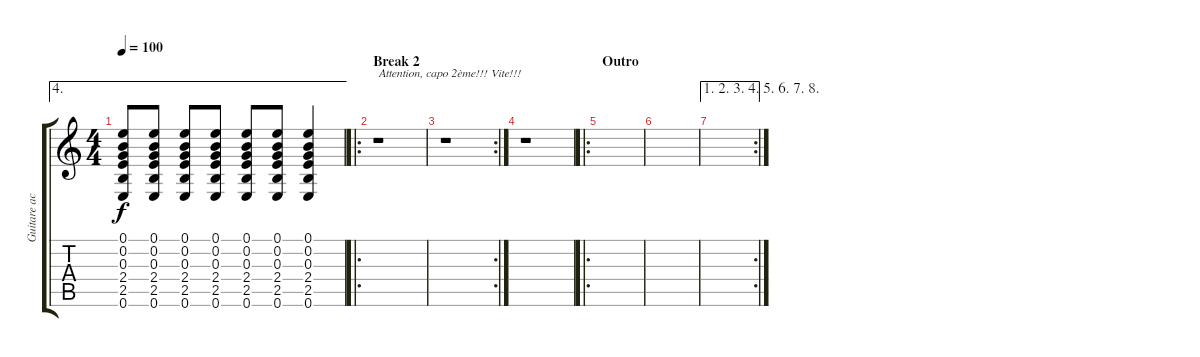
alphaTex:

\track ("Guitare acoustique" "Guitare ac") {instrument acousticguitarsteel}
\staff {score tabs}
\tuning (E4 B3 G3 D3 A2 E2) {hide}
\ae 4
\ts (4 4)
\tempo 100
\clef g2
\ks c
(0.1 0.2 0.3 2.4 2.5 0.6).8{dy f} (0.1 0.2 0.3 2.4 2.5 0.6).8 (0.1 0.2 0.3 2.4 2.5 0.6).8 (0.1 0.2 0.3 2.4 2.5 0.6).8 (0.1 0.2 0.3 2.4 2.5 0.6).8 (0.1 0.2 0.3 2.4 2.5 0.6).8 (0.1 0.2 0.3 2.4 2.5 0.6).4 |
\ro
\section ("" "Break 2")
r.1{txt "Attention, capo 2ème!!! Vite!!!"} |
\rc 2
r.1 |
r.1 |
\ro
\section ("" "Outro")
|
|
\ae (1 2 3 4 5 6 7 8)
\rc 2
